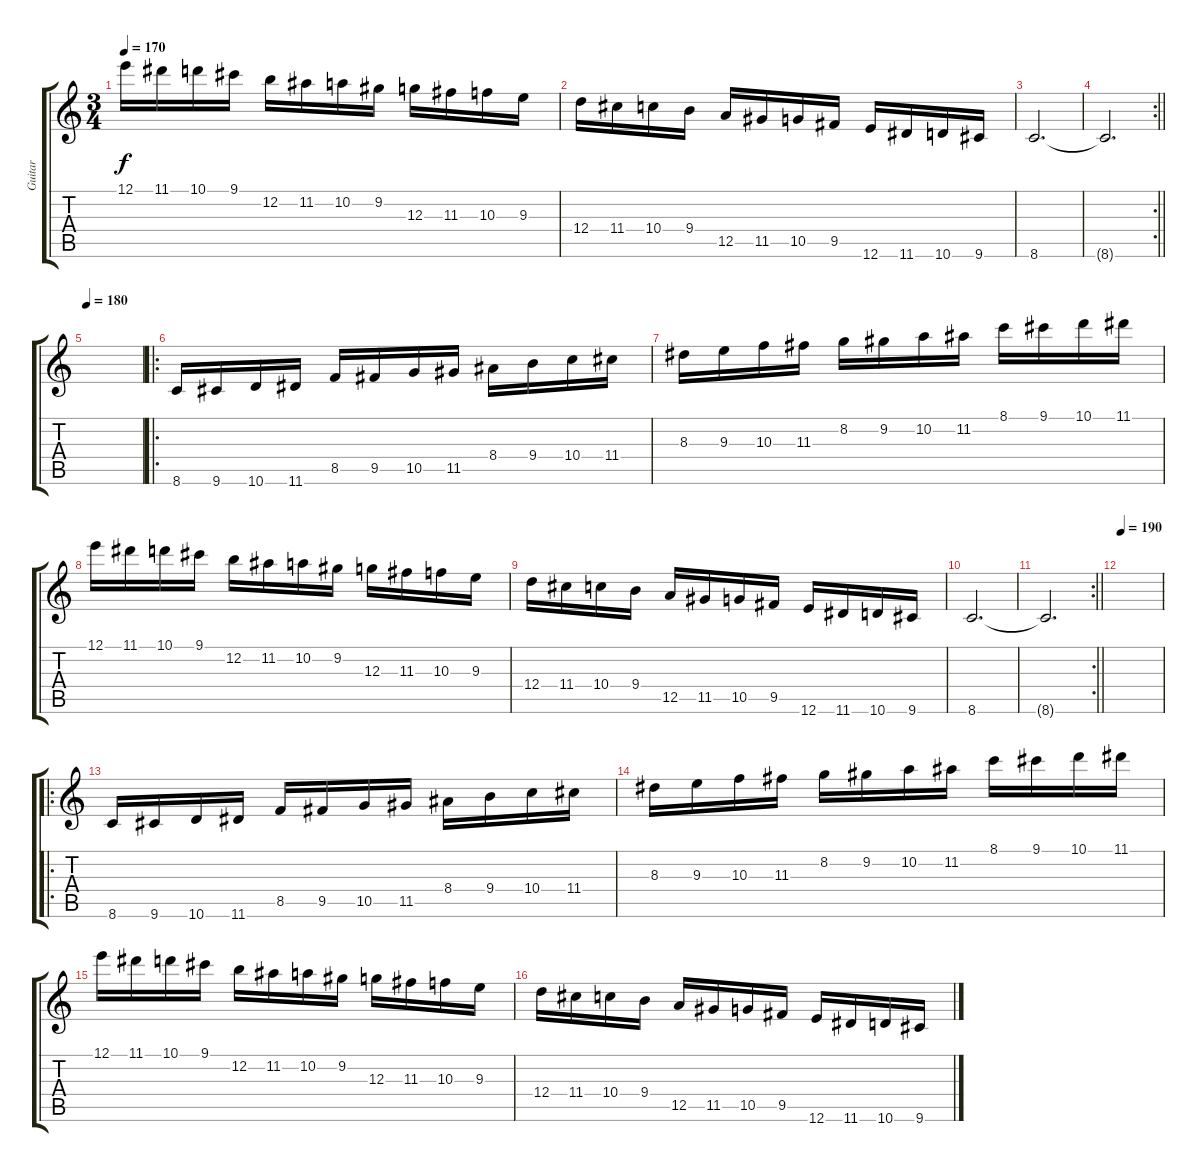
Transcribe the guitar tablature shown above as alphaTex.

\track ("Guitar" "Guitar") {instrument acousticguitarsteel}
\staff {score tabs}
\tuning (E4 B3 G3 D3 A2 E2) {hide}
\ts (3 4)
\tempo 170
\clef g2
\ks c
12.1.16{dy f} 11.1.16 10.1.16 9.1.16 12.2.16 11.2.16 10.2.16 9.2.16 12.3.16 11.3.16 10.3.16 9.3.16 |
12.4.16 11.4.16 10.4.16 9.4.16 12.5.16 11.5.16 10.5.16 9.5.16 12.6.16 11.6.16 10.6.16 9.6.16 |
8.6.2{d} |
\rc 2
\barLineRight lightlight
8.6{t}.2{d} |
\tempo 180
|
\ro
8.6.16 9.6.16 10.6.16 11.6.16 8.5.16 9.5.16 10.5.16 11.5.16 8.4.16 9.4.16 10.4.16 11.4.16 |
8.3.16 9.3.16 10.3.16 11.3.16 8.2.16 9.2.16 10.2.16 11.2.16 8.1.16 9.1.16 10.1.16 11.1.16 |
12.1.16 11.1.16 10.1.16 9.1.16 12.2.16 11.2.16 10.2.16 9.2.16 12.3.16 11.3.16 10.3.16 9.3.16 |
12.4.16 11.4.16 10.4.16 9.4.16 12.5.16 11.5.16 10.5.16 9.5.16 12.6.16 11.6.16 10.6.16 9.6.16 |
8.6.2{d} |
\rc 2
\barLineRight lightlight
8.6{t}.2{d} |
\tempo 190
|
\ro
8.6.16 9.6.16 10.6.16 11.6.16 8.5.16 9.5.16 10.5.16 11.5.16 8.4.16 9.4.16 10.4.16 11.4.16 |
8.3.16 9.3.16 10.3.16 11.3.16 8.2.16 9.2.16 10.2.16 11.2.16 8.1.16 9.1.16 10.1.16 11.1.16 |
12.1.16 11.1.16 10.1.16 9.1.16 12.2.16 11.2.16 10.2.16 9.2.16 12.3.16 11.3.16 10.3.16 9.3.16 |
12.4.16 11.4.16 10.4.16 9.4.16 12.5.16 11.5.16 10.5.16 9.5.16 12.6.16 11.6.16 10.6.16 9.6.16
